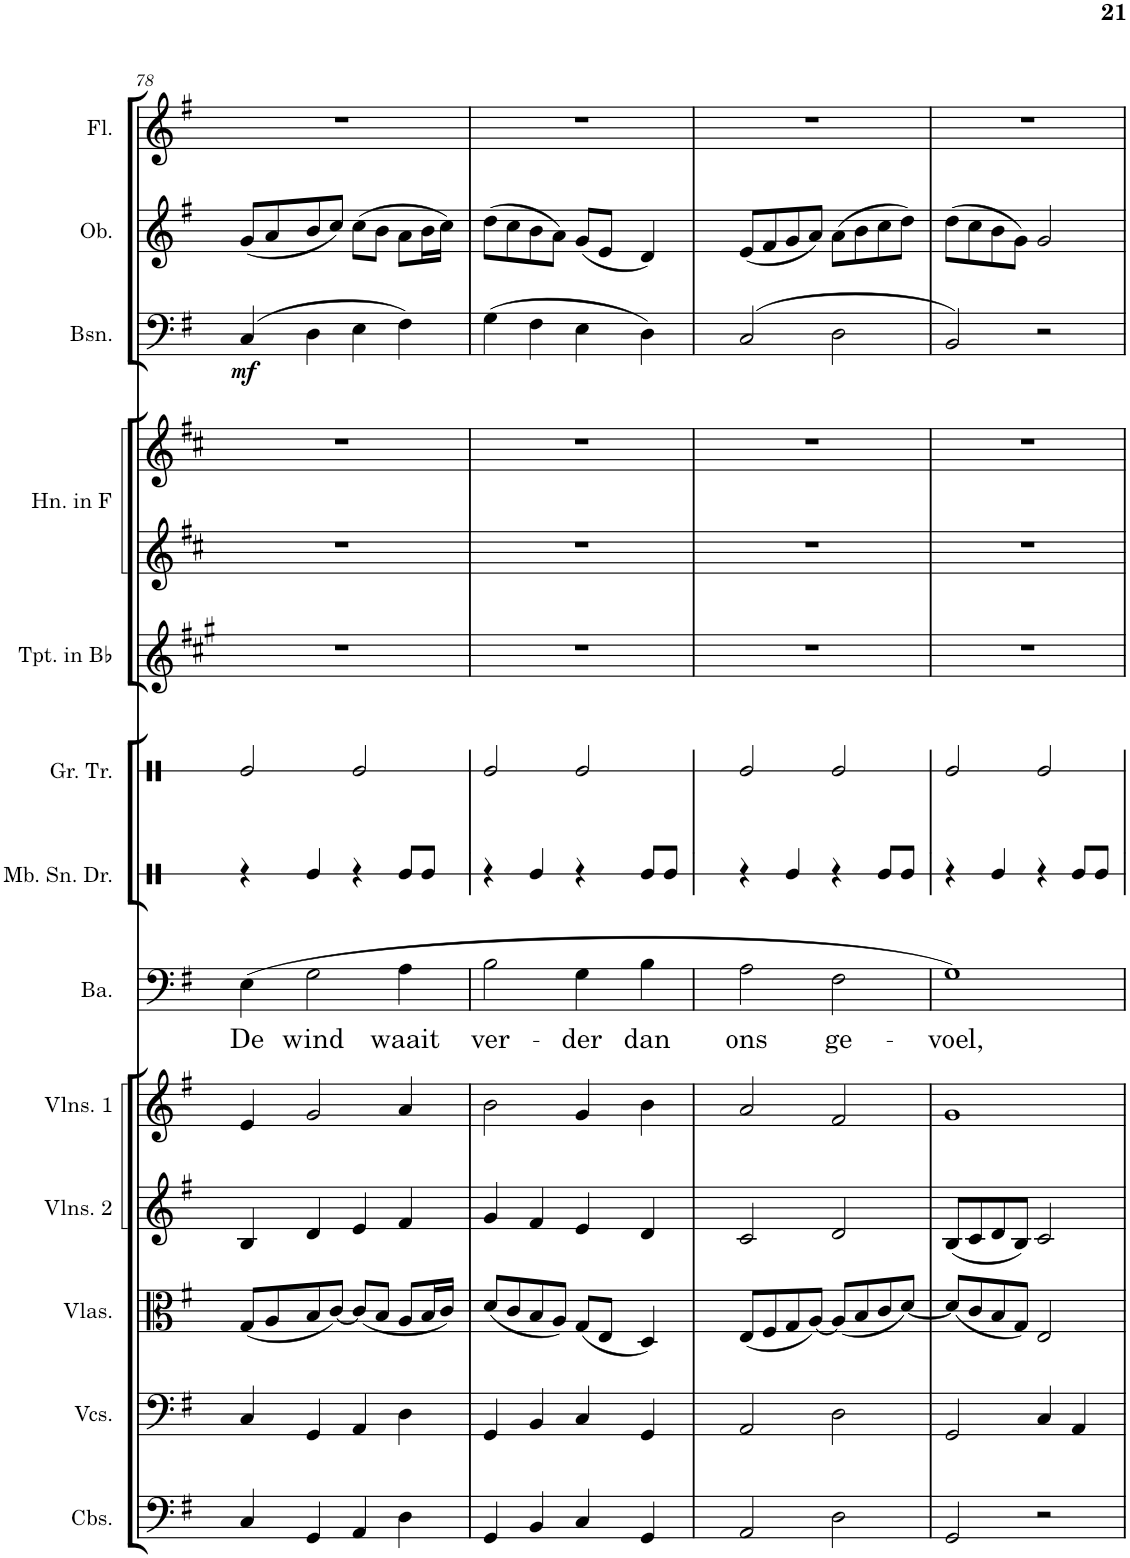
**kern	**kern	**kern	**kern	**kern	**kern	**text	**kern	**kern	**kern	**kern	**kern	**kern	**dynam	**kern	**kern
*part13	*part12	*part11	*part10	*part9	*part8	*part8	*part7	*part6	*part5	*part4	*part4	*part3	*part3	*part2	*part1
*staff14	*staff13	*staff12	*staff11	*staff10	*staff9	*staff9	*staff8	*staff7	*staff6	*staff5	*staff4	*staff3	*staff3	*staff2	*staff1
*I"Contrabasses	*I"Violoncellos	*I"Violas	*I"Violins 2	*I"Violins 1	*I"Bariton	*	*I"Snare drum	*I"Grote trom	*I"Trumpets in Bb	*I"Horns in F	*	*I"Bassoons	*	*I"Oboes	*I"Flutes
*I'Cbs.	*I'Vcs.	*I'Vlas.	*I'Vlns. 2	*I'Vlns. 1	*I'Ba.	*	*	*I'Gr. Tr.	*I'Tpt. in Bb	*I'Hn. in F	*	*I'Bsn.	*	*I'Ob.	*I'Fl.
!!LO:PB:g=z
*clefF4	*clefF4	*clefC3	*clefG2	*clefG2	*clefF4	*	*clefX	*clefX	*clefG2	*clefG2	*clefG2	*clefF4	*	*clefG2	*clefG2
*Trd7c12	*	*	*	*	*	*	*	*	*Trd1c2	*Trd4c7	*Trd4c7	*	*	*	*
*k[f#]	*k[f#]	*k[f#]	*k[f#]	*k[f#]	*k[f#]	*	*k[]	*k[]	*k[f#c#g#]	*k[f#c#]	*k[f#c#]	*k[f#]	*	*k[f#]	*k[f#]
*M4/4	*M4/4	*M4/4	*M4/4	*M4/4	*M4/4	*	*M4/4	*M4/4	*M4/4	*M4/4	*M4/4	*M4/4	*	*M4/4	*M4/4
=78	=78	=78	=78	=78	=78	=78	=78	=78	=78	=78	=78	=78	=78	=78	=78
!	!	!	!	!	!	!LO:LY:b	!	!	!	!	!	!	!LO:DY:b	!	!
4C/	4C/	(8G/L	4B/	4e/	(4E\	De	4r	2Re/	1r	1r	1r	(4C/	mf	(8g/L	1r
.	.	8A/	.	.	.	.	.	.	.	.	.	.	.	8a/	.
!	!	!	!	!	!	!LO:LY:b	!	!	!	!	!	!	!	!	!
4GG/	4GG/	8B/	4d/	2g/	2G\	wind	4Re/	.	.	.	.	4D\	.	8b/	.
.	.	[8c/J)	.	.	.	.	.	.	.	.	.	.	.	8cc/J)	.
4AA/	4AA/	(8c/L]	4e/	.	.	.	4r	2Re/	.	.	.	4E\	.	(8cc\L	.
.	.	8B/J	.	.	.	.	.	.	.	.	.	.	.	8b\J	.
!	!	!	!	!	!	!LO:LY:b	!	!	!	!	!	!	!	!	!
4D\	4D\	8A/L	4f#/	4a/	4A\	waait	8Re/L	.	.	.	.	4F#\)	.	8a\L	.
.	.	16B/L	.	.	.	.	8Re/J	.	.	.	.	.	.	16b\L	.
.	.	16c/JJ)	.	.	.	.	.	.	.	.	.	.	.	16cc\JJ)	.
=79	=79	=79	=79	=79	=79	=79	=79	=79	=79	=79	=79	=79	=79	=79	=79
!	!	!	!	!	!	!LO:LY:b	!	!	!	!	!	!	!	!	!
4GG/	4GG/	(8d/L	4g/	2b\	2B\	ver-	4r	2Re/	1r	1r	1r	(4G\	.	(8dd\L	1r
.	.	8c/	.	.	.	.	.	.	.	.	.	.	.	8cc\	.
4BB/	4BB/	8B/	4f#/	.	.	.	4Re/	.	.	.	.	4F#\	.	8b\	.
.	.	8A/J)	.	.	.	.	.	.	.	.	.	.	.	8a\J)	.
!	!	!	!	!	!	!LO:LY:b	!	!	!	!	!	!	!	!	!
4C/	4C/	(8G/L	4e/	4g/	4G\	-der	4r	2Re/	.	.	.	4E\	.	(8g/L	.
.	.	8E/J	.	.	.	.	.	.	.	.	.	.	.	8e/J	.
!	!	!	!	!	!	!LO:LY:b	!	!	!	!	!	!	!	!	!
4GG/	4GG/	4D/)	4d/	4b\	4B\	dan	8Re/L	.	.	.	.	4D\)	.	4d/)	.
.	.	.	.	.	.	.	8Re/J	.	.	.	.	.	.	.	.
=80	=80	=80	=80	=80	=80	=80	=80	=80	=80	=80	=80	=80	=80	=80	=80
!	!	!	!	!	!	!LO:LY:b	!	!	!	!	!	!	!	!	!
2AA/	2AA/	(8E/L	2c/	2a/	2A\	ons	4r	2Re/	1r	1r	1r	(2C/	.	(8e/L	1r
.	.	8F#/	.	.	.	.	.	.	.	.	.	.	.	8f#/	.
.	.	8G/	.	.	.	.	4Re/	.	.	.	.	.	.	8g/	.
.	.	[8A/J)	.	.	.	.	.	.	.	.	.	.	.	8a/J)	.
!	!	!	!	!	!	!LO:LY:b	!	!	!	!	!	!	!	!	!
2D\	2D\	(8A/L]	2d/	2f#/	2F#\	ge-	4r	2Re/	.	.	.	2D\	.	(8a\L	.
.	.	8B/	.	.	.	.	.	.	.	.	.	.	.	8b\	.
.	.	8c/	.	.	.	.	8Re/L	.	.	.	.	.	.	8cc\	.
.	.	[8d/J)	.	.	.	.	8Re/J	.	.	.	.	.	.	8dd\J)	.
=81	=81	=81	=81	=81	=81	=81	=81	=81	=81	=81	=81	=81	=81	=81	=81
!	!	!	!	!	!	!LO:LY:b	!	!	!	!	!	!	!	!	!
2GG/	2GG/	(8d/L]	(8B/L	1g	1G)	-voel,	4r	2Re/	1r	1r	1r	2BB/)	.	(8dd\L	1r
.	.	8c/	8c/	.	.	.	.	.	.	.	.	.	.	8cc\	.
.	.	8B/	8d/	.	.	.	4Re/	.	.	.	.	.	.	8b\	.
.	.	8G/J)	8B/J)	.	.	.	.	.	.	.	.	.	.	8g\J)	.
2r	4C/	2E/	2c/	.	.	.	4r	2Re/	.	.	.	2r	.	2g/	.
.	4AA/	.	.	.	.	.	8Re/L	.	.	.	.	.	.	.	.
.	.	.	.	.	.	.	8Re/J	.	.	.	.	.	.	.	.
=	=	=	=	=	=	=	=	=	=	=	=	=	=	=	=
*-	*-	*-	*-	*-	*-	*-	*-	*-	*-	*-	*-	*-	*-	*-	*-
